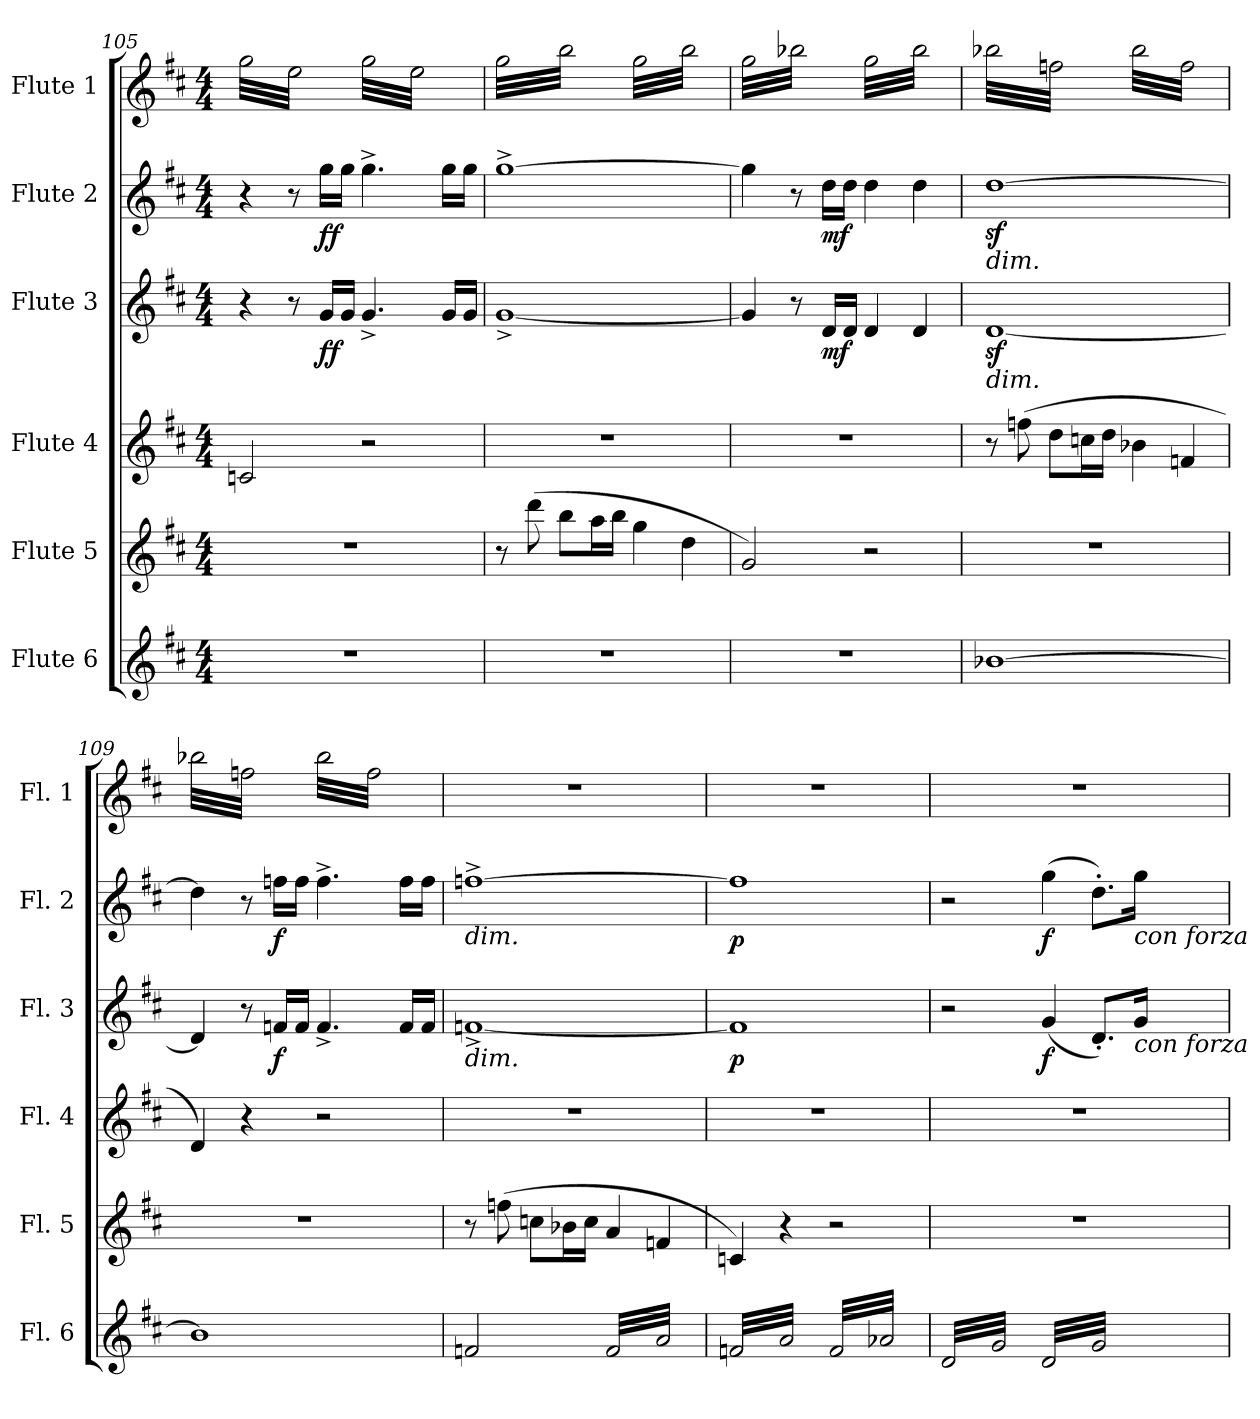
**kern	**kern	**kern	**kern	**dynam	**kern	**dynam	**kern
*part6	*part5	*part4	*part3	*part3	*part2	*part2	*part1
*staff6	*staff5	*staff4	*staff3	*staff3	*staff2	*staff2	*staff1
*I"Flute 6	*I"Flute 5	*I"Flute 4	*I"Flute 3	*	*I"Flute 2	*	*I"Flute 1
*I'Fl. 6	*I'Fl. 5	*I'Fl. 4	*I'Fl. 3	*	*I'Fl. 2	*	*I'Fl. 1
*clefG2	*clefG2	*clefG2	*clefG2	*	*clefG2	*	*clefG2
*k[f#c#]	*k[f#c#]	*k[f#c#]	*k[f#c#]	*	*k[f#c#]	*	*k[f#c#]
*M4/4	*M4/4	*M4/4	*M4/4	*	*M4/4	*	*M4/4
=105	=105	=105	=105	=105	=105	=105	=105
*	*	*	*	*	*	*	*tremolo
1r	1r	2cn/	4r	.	4r	.	32gg\LLL
.	.	.	.	.	.	.	32ee\
.	.	.	.	.	.	.	32gg\
.	.	.	.	.	.	.	32ee\
.	.	.	.	.	.	.	32gg\
.	.	.	.	.	.	.	32ee\
.	.	.	.	.	.	.	32gg\
.	.	.	.	.	.	.	32ee\
.	.	.	8r	.	8r	.	32gg\
.	.	.	.	.	.	.	32ee\
.	.	.	.	.	.	.	32gg\
.	.	.	.	.	.	.	32ee\
!	!	!	!	!LO:DY:b	!	!LO:DY:b	!
.	.	.	16g/LL	ff	16gg\LL	ff	32gg\
.	.	.	.	.	.	.	32ee\
.	.	.	16g/JJ	.	16gg\JJ	.	32gg\
.	.	.	.	.	.	.	32ee\JJJ
.	.	2r	4.g^/	.	4.gg^\	.	32gg\LLL
.	.	.	.	.	.	.	32ee\
.	.	.	.	.	.	.	32gg\
.	.	.	.	.	.	.	32ee\
.	.	.	.	.	.	.	32gg\
.	.	.	.	.	.	.	32ee\
.	.	.	.	.	.	.	32gg\
.	.	.	.	.	.	.	32ee\
.	.	.	.	.	.	.	32gg\
.	.	.	.	.	.	.	32ee\
.	.	.	.	.	.	.	32gg\
.	.	.	.	.	.	.	32ee\
.	.	.	16g/LL	.	16gg\LL	.	32gg\
.	.	.	.	.	.	.	32ee\
.	.	.	16g/JJ	.	16gg\JJ	.	32gg\
.	.	.	.	.	.	.	32ee\JJJ
=106	=106	=106	=106	=106	=106	=106	=106
1r	8r	1r	[1g^	.	[1gg^	.	(>32gg\LLL
.	.	.	.	.	.	.	32bb\
.	.	.	.	.	.	.	32gg\
.	.	.	.	.	.	.	32bb\
.	(>8ddd\	.	.	.	.	.	32gg\
.	.	.	.	.	.	.	32bb\
.	.	.	.	.	.	.	32gg\
.	.	.	.	.	.	.	32bb\
.	8bb\L	.	.	.	.	.	32gg\
.	.	.	.	.	.	.	32bb\
.	.	.	.	.	.	.	32gg\
.	.	.	.	.	.	.	32bb\
.	16aa\L	.	.	.	.	.	32gg\
.	.	.	.	.	.	.	32bb\
.	16bb\JJ	.	.	.	.	.	32gg\
.	.	.	.	.	.	.	32bb\JJJ
.	4gg\	.	.	.	.	.	32gg\LLL
.	.	.	.	.	.	.	32bb\
.	.	.	.	.	.	.	32gg\
.	.	.	.	.	.	.	32bb\
.	.	.	.	.	.	.	32gg\
.	.	.	.	.	.	.	32bb\
.	.	.	.	.	.	.	32gg\
.	.	.	.	.	.	.	32bb\
.	4dd\	.	.	.	.	.	32gg\
.	.	.	.	.	.	.	32bb\
.	.	.	.	.	.	.	32gg\
.	.	.	.	.	.	.	32bb\
.	.	.	.	.	.	.	32gg\
.	.	.	.	.	.	.	32bb\
.	.	.	.	.	.	.	32gg\
.	.	.	.	.	.	.	32bb\JJJ
=107	=107	=107	=107	=107	=107	=107	=107
1r	2g/)	1r	4g/]	.	4gg\]	.	32gg\LLL
.	.	.	.	.	.	.	32bb-X\
.	.	.	.	.	.	.	32gg\
.	.	.	.	.	.	.	32bb-X\
.	.	.	.	.	.	.	32gg\
.	.	.	.	.	.	.	32bb-X\
.	.	.	.	.	.	.	32gg\
.	.	.	.	.	.	.	32bb-X\
.	.	.	8r	.	8r	.	32gg\
.	.	.	.	.	.	.	32bb-X\
.	.	.	.	.	.	.	32gg\
.	.	.	.	.	.	.	32bb-X\
!	!	!	!	!LO:DY:b	!	!LO:DY:b	!
.	.	.	16d/LL	mf	16dd\LL	mf	32gg\
.	.	.	.	.	.	.	32bb-X\
.	.	.	16d/JJ	.	16dd\JJ	.	32gg\
.	.	.	.	.	.	.	32bb-X\JJJ
.	2r	.	4d/	.	4dd\	.	32gg\LLL
.	.	.	.	.	.	.	32bb-\)
.	.	.	.	.	.	.	32gg\
.	.	.	.	.	.	.	32bb-\)
.	.	.	.	.	.	.	32gg\
.	.	.	.	.	.	.	32bb-\)
.	.	.	.	.	.	.	32gg\
.	.	.	.	.	.	.	32bb-\)
.	.	.	4d/	.	4dd\	.	32gg\
.	.	.	.	.	.	.	32bb-\)
.	.	.	.	.	.	.	32gg\
.	.	.	.	.	.	.	32bb-\)
.	.	.	.	.	.	.	32gg\
.	.	.	.	.	.	.	32bb-\)
.	.	.	.	.	.	.	32gg\
.	.	.	.	.	.	.	32bb-\)JJJ
!!LO:PB:g=z
=108	=108	=108	=108	=108	=108	=108	=108
!	!	!	!	!	!LO:TX:b:i:t=dim.	!	!
!	!	!	!LO:TX:b:i:t=dim.	!	!	!	!
[1b-X	1r	8r	[1dz<	.	[1ddz<	.	(>32bb-X\LLL
.	.	.	.	.	.	.	32ffn\
.	.	.	.	.	.	.	32bb-X\
.	.	.	.	.	.	.	32ffn\
.	.	(>8ffn\	.	.	.	.	32bb-X\
.	.	.	.	.	.	.	32ffn\
.	.	.	.	.	.	.	32bb-X\
.	.	.	.	.	.	.	32ffn\
.	.	8dd\L	.	.	.	.	32bb-X\
.	.	.	.	.	.	.	32ffn\
.	.	.	.	.	.	.	32bb-X\
.	.	.	.	.	.	.	32ffn\
.	.	16ccn\L	.	.	.	.	32bb-X\
.	.	.	.	.	.	.	32ffn\
.	.	16dd\JJ	.	.	.	.	32bb-X\
.	.	.	.	.	.	.	32ffn\JJJ
.	.	4b-X\	.	.	.	.	32bb-\LLL
.	.	.	.	.	.	.	32ff\
.	.	.	.	.	.	.	32bb-\
.	.	.	.	.	.	.	32ff\
.	.	.	.	.	.	.	32bb-\
.	.	.	.	.	.	.	32ff\
.	.	.	.	.	.	.	32bb-\
.	.	.	.	.	.	.	32ff\
.	.	4fn/	.	.	.	.	32bb-\
.	.	.	.	.	.	.	32ff\
.	.	.	.	.	.	.	32bb-\
.	.	.	.	.	.	.	32ff\
.	.	.	.	.	.	.	32bb-\
.	.	.	.	.	.	.	32ff\
.	.	.	.	.	.	.	32bb-\
.	.	.	.	.	.	.	32ff\JJJ
=109	=109	=109	=109	=109	=109	=109	=109
1b-]	1r	4d/)	4d/]	.	4dd\]	.	32bb-X\LLL
.	.	.	.	.	.	.	32ffn\
.	.	.	.	.	.	.	32bb-X\
.	.	.	.	.	.	.	32ffn\
.	.	.	.	.	.	.	32bb-X\
.	.	.	.	.	.	.	32ffn\
.	.	.	.	.	.	.	32bb-X\
.	.	.	.	.	.	.	32ffn\
.	.	4r	8r	.	8r	.	32bb-X\
.	.	.	.	.	.	.	32ffn\
.	.	.	.	.	.	.	32bb-X\
.	.	.	.	.	.	.	32ffn\
!	!	!	!	!LO:DY:b	!	!LO:DY:b	!
.	.	.	16fn/LL	f	16ffn\LL	f	32bb-X\
.	.	.	.	.	.	.	32ffn\
.	.	.	16f/JJ	.	16ff\JJ	.	32bb-X\
.	.	.	.	.	.	.	32ffn\JJJ
.	.	2r	4.f^/	.	4.ff^\	.	32bb-\LLL
.	.	.	.	.	.	.	32ff\)
.	.	.	.	.	.	.	32bb-\
.	.	.	.	.	.	.	32ff\)
.	.	.	.	.	.	.	32bb-\
.	.	.	.	.	.	.	32ff\)
.	.	.	.	.	.	.	32bb-\
.	.	.	.	.	.	.	32ff\)
.	.	.	.	.	.	.	32bb-\
.	.	.	.	.	.	.	32ff\)
.	.	.	.	.	.	.	32bb-\
.	.	.	.	.	.	.	32ff\)
.	.	.	16f/LL	.	16ff\LL	.	32bb-\
.	.	.	.	.	.	.	32ff\)
.	.	.	16f/JJ	.	16ff\JJ	.	32bb-\
.	.	.	.	.	.	.	32ff\)JJJ
*	*	*	*	*	*	*	*Xtremolo
=110	=110	=110	=110	=110	=110	=110	=110
!	!	!	!	!	!LO:TX:b:i:t=dim.	!	!
!	!	!	!LO:TX:b:i:t=dim.	!	!	!	!
2fn/	8r	1r	[1fn^	.	[1ffn^	.	1r
.	.	.	.	.	.	.	.
.	.	.	.	.	.	.	.
.	.	.	.	.	.	.	.
.	(>8ffn\	.	.	.	.	.	.
.	.	.	.	.	.	.	.
.	.	.	.	.	.	.	.
.	.	.	.	.	.	.	.
.	8ccn\L	.	.	.	.	.	.
.	16b-X\L	.	.	.	.	.	.
.	16cc\JJ	.	.	.	.	.	.
*tremolo	*	*	*	*	*	*	*
(>32f/LLL	4a/	.	.	.	.	.	.
32a/	.	.	.	.	.	.	.
32f/	.	.	.	.	.	.	.
32a/	.	.	.	.	.	.	.
32f/	.	.	.	.	.	.	.
32a/	.	.	.	.	.	.	.
32f/	.	.	.	.	.	.	.
32a/	.	.	.	.	.	.	.
32f/	4fn/	.	.	.	.	.	.
32a/	.	.	.	.	.	.	.
32f/	.	.	.	.	.	.	.
32a/	.	.	.	.	.	.	.
32f/	.	.	.	.	.	.	.
32a/	.	.	.	.	.	.	.
32f/	.	.	.	.	.	.	.
32a/JJJ	.	.	.	.	.	.	.
=111	=111	=111	=111	=111	=111	=111	=111
!	!	!	!	!LO:DY:b	!	!LO:DY:b	!
32fn/LLL	4cn/)	1r	1f]	p	1ff]	p	1r
32a/	.	.	.	.	.	.	.
32fn/	.	.	.	.	.	.	.
32a/	.	.	.	.	.	.	.
32fn/	.	.	.	.	.	.	.
32a/	.	.	.	.	.	.	.
32fn/	.	.	.	.	.	.	.
32a/	.	.	.	.	.	.	.
32fn/	4r	.	.	.	.	.	.
32a/	.	.	.	.	.	.	.
32fn/	.	.	.	.	.	.	.
32a/	.	.	.	.	.	.	.
32fn/	.	.	.	.	.	.	.
32a/	.	.	.	.	.	.	.
32fn/	.	.	.	.	.	.	.
32a/JJJ	.	.	.	.	.	.	.
32f/LLL	2r	.	.	.	.	.	.
32a-X/)	.	.	.	.	.	.	.
32f/	.	.	.	.	.	.	.
32a-X/)	.	.	.	.	.	.	.
32f/	.	.	.	.	.	.	.
32a-X/)	.	.	.	.	.	.	.
32f/	.	.	.	.	.	.	.
32a-X/)	.	.	.	.	.	.	.
32f/	.	.	.	.	.	.	.
32a-X/)	.	.	.	.	.	.	.
32f/	.	.	.	.	.	.	.
32a-X/)	.	.	.	.	.	.	.
32f/	.	.	.	.	.	.	.
32a-X/)	.	.	.	.	.	.	.
32f/	.	.	.	.	.	.	.
32a-X/)JJJ	.	.	.	.	.	.	.
=112	=112	=112	=112	=112	=112	=112	=112
32d/LLL	1r	1r	2r	.	2r	.	1r
32g/	.	.	.	.	.	.	.
32d/	.	.	.	.	.	.	.
32g/	.	.	.	.	.	.	.
32d/	.	.	.	.	.	.	.
32g/	.	.	.	.	.	.	.
32d/	.	.	.	.	.	.	.
32g/	.	.	.	.	.	.	.
32d/	.	.	.	.	.	.	.
32g/	.	.	.	.	.	.	.
32d/	.	.	.	.	.	.	.
32g/	.	.	.	.	.	.	.
32d/	.	.	.	.	.	.	.
32g/	.	.	.	.	.	.	.
32d/	.	.	.	.	.	.	.
32g/JJJ	.	.	.	.	.	.	.
!	!	!	!	!LO:DY:b	!	!LO:DY:b	!
32d/LLL	.	.	(<4g/	f	(>4gg\	f	.
32g/	.	.	.	.	.	.	.
32d/	.	.	.	.	.	.	.
32g/	.	.	.	.	.	.	.
32d/	.	.	.	.	.	.	.
32g/	.	.	.	.	.	.	.
32d/	.	.	.	.	.	.	.
32g/	.	.	.	.	.	.	.
32d/	.	.	8.d'/L)	.	8.dd'\L)	.	.
32g/	.	.	.	.	.	.	.
32d/	.	.	.	.	.	.	.
32g/	.	.	.	.	.	.	.
32d/	.	.	.	.	.	.	.
32g/	.	.	.	.	.	.	.
!	!	!	!	!	!LO:TX:b:i:t=con forza	!	!
!	!	!	!LO:TX:b:i:t=con forza	!	!	!	!
32d/	.	.	16g/Jk	.	16gg\Jk	.	.
32g/JJJ	.	.	.	.	.	.	.
*Xtremolo	*	*	*	*	*	*	*
.	.	.	.	.	.	.	.
.	.	.	.	.	.	.	.
.	.	.	.	.	.	.	.
.	.	.	.	.	.	.	.
.	.	.	.	.	.	.	.
.	.	.	.	.	.	.	.
.	.	.	.	.	.	.	.
.	.	.	.	.	.	.	.
=	=	=	=	=	=	=	=
*-	*-	*-	*-	*-	*-	*-	*-
